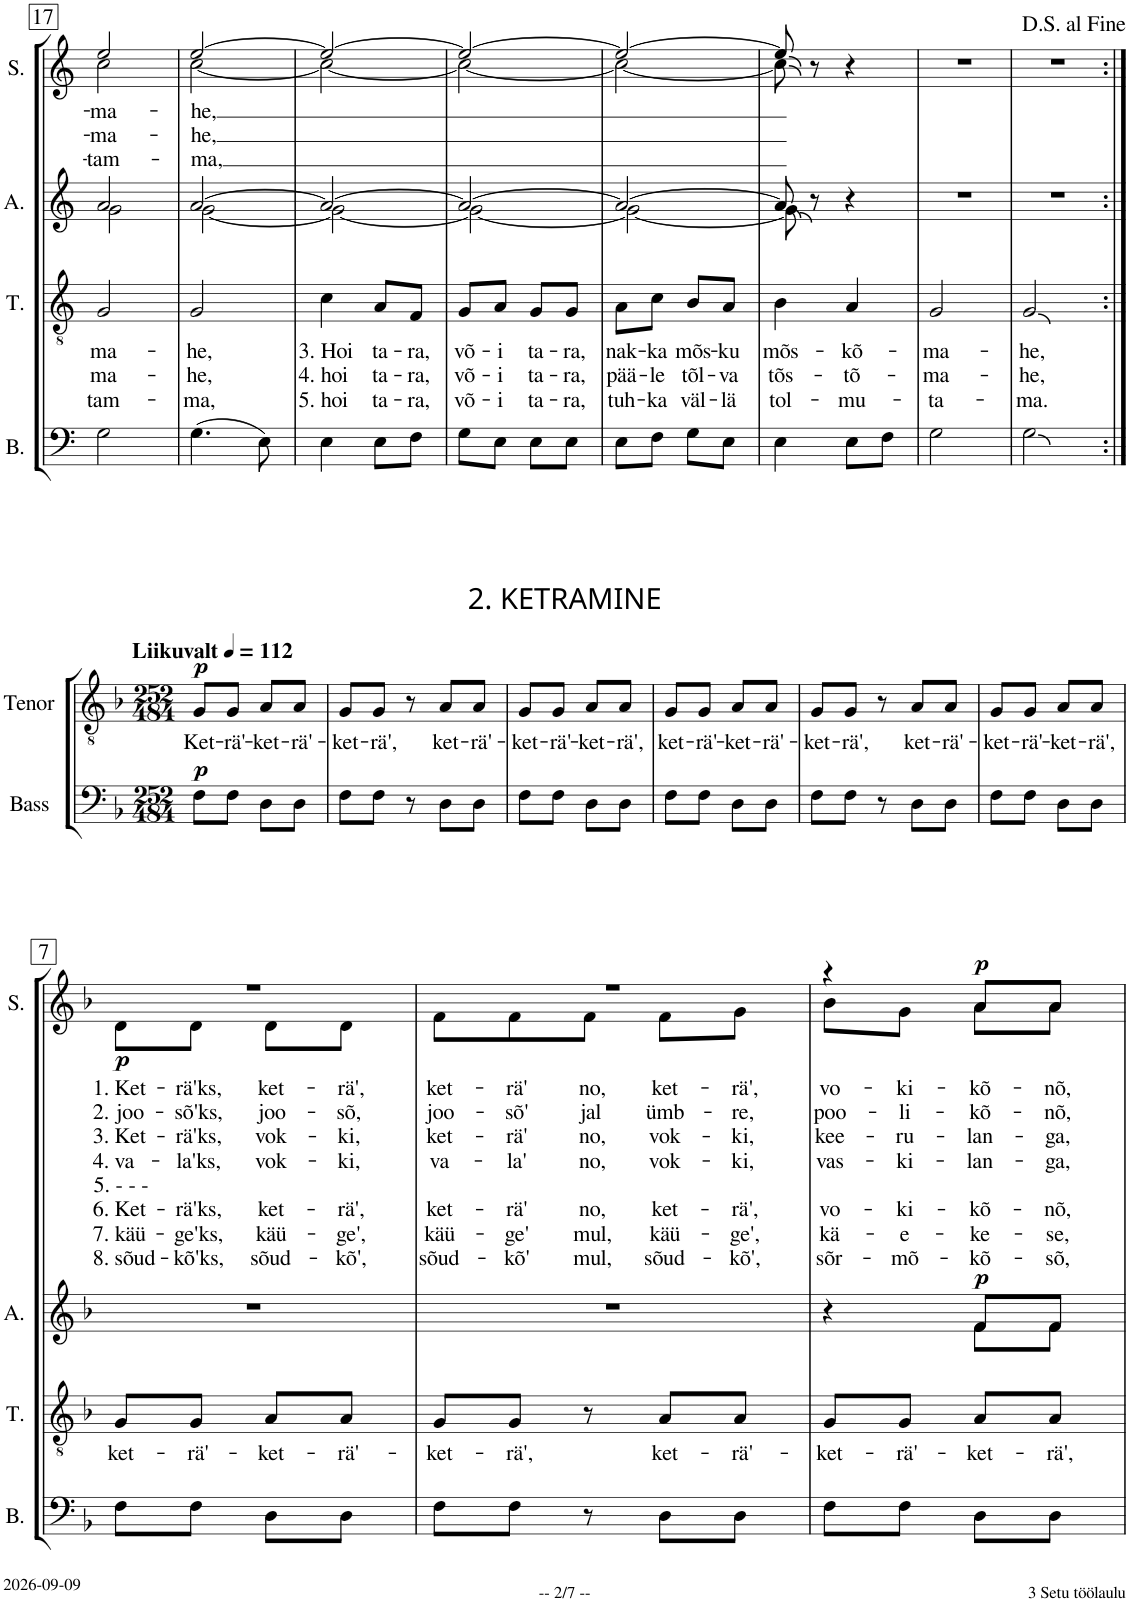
**kern	**dynam	**kern	**text	**text	**text	**dynam	**kern	**dynam	**kern	**text	**text	**text	**text	**text	**text	**text	**text	**dynam
*part4	*part4	*part3	*part3	*part3	*part3	*part3	*part2	*part2	*part1	*part1	*part1	*part1	*part1	*part1	*part1	*part1	*part1	*part1
*staff4	*staff4	*staff3	*staff3	*staff3	*staff3	*staff3	*staff2	*staff2	*staff1	*staff1	*staff1	*staff1	*staff1	*staff1	*staff1	*staff1	*staff1	*staff1
*I"Bass	*	*I"Tenor	*	*	*	*	*I"Alto	*	*I"Soprano	*	*	*	*	*	*	*	*	*
*I'B.	*	*I'T.	*	*	*	*	*I'A.	*	*I'S.	*	*	*	*	*	*	*	*	*
!!LO:PB:g=z
*clefF4	*	*clefGv2	*	*	*	*	*clefG2	*	*clefG2	*	*	*	*	*	*	*	*	*
*	*	*	*	*	*	*	*Trd1c2	*	*	*	*	*	*	*	*	*	*	*
*k[]	*	*k[]	*	*	*	*	*k[]	*	*k[]	*	*	*	*	*	*	*	*	*
*M2/4	*	*M2/4	*	*	*	*	*M2/4	*	*M2/4	*	*	*	*	*	*	*	*	*
=17	=17	=17	=17	=17	=17	=17	=17	=17	=17	=17	=17	=17	=17	=17	=17	=17	=17	=17
!	!	!	!LO:LY:b	!LO:LY:b	!LO:LY:b	!	!	!	!	!LO:LY:b	!LO:LY:b	!LO:LY:b	!	!	!	!	!	!
*	*	*	*	*	*	*	*^	*	*^	*	*	*	*	*	*	*	*	*
2G\	.	2G/	ma-	ma-	tam-	.	2a/	2g\	.	2ee/	2cc\	-ma-	-ma-	-tam-	.	.	.	.	.	.
=18	=18	=18	=18	=18	=18	=18	=18	=18	=18	=18	=18	=18	=18	=18	=18	=18	=18	=18	=18	=18
!	!	!	!LO:LY:b	!LO:LY:b	!LO:LY:b	!	!	!	!	!	!	!LO:LY:b	!LO:LY:b	!LO:LY:b	!	!	!	!	!	!
(4.G\	.	2G/	-he,	-he,	-ma,	.	[2a/	[2g\	.	[2ee/	[2cc\	-he,	-he,	-ma,	.	.	.	.	.	.
8E\)	.	.	.	.	.	.	.	.	.	.	.	.	.	.	.	.	.	.	.	.
=19	=19	=19	=19	=19	=19	=19	=19	=19	=19	=19	=19	=19	=19	=19	=19	=19	=19	=19	=19	=19
!	!	!	!LO:LY:b	!LO:LY:b	!LO:LY:b	!	!	!	!	!	!	!	!	!	!	!	!	!	!	!
4E\	.	4c\	3. Hoi	4. hoi	5. hoi	.	2a/_	2g\_	.	2ee/_	2cc\_	.	.	.	.	.	.	.	.	.
!	!	!	!LO:LY:b	!LO:LY:b	!LO:LY:b	!	!	!	!	!	!	!	!	!	!	!	!	!	!	!
8E\L	.	8A/L	ta-	ta-	ta-	.	.	.	.	.	.	.	.	.	.	.	.	.	.	.
!	!	!	!LO:LY:b	!LO:LY:b	!LO:LY:b	!	!	!	!	!	!	!	!	!	!	!	!	!	!	!
8F\J	.	8F/J	-ra,	-ra,	-ra,	.	.	.	.	.	.	.	.	.	.	.	.	.	.	.
=20	=20	=20	=20	=20	=20	=20	=20	=20	=20	=20	=20	=20	=20	=20	=20	=20	=20	=20	=20	=20
!	!	!	!LO:LY:b	!LO:LY:b	!LO:LY:b	!	!	!	!	!	!	!	!	!	!	!	!	!	!	!
8G\L	.	8G/L	võ-	võ-	võ-	.	2a/_	2g\_	.	2ee/_	2cc\_	.	.	.	.	.	.	.	.	.
!	!	!	!LO:LY:b	!LO:LY:b	!LO:LY:b	!	!	!	!	!	!	!	!	!	!	!	!	!	!	!
8E\J	.	8A/J	-i	-i	-i	.	.	.	.	.	.	.	.	.	.	.	.	.	.	.
!	!	!	!LO:LY:b	!LO:LY:b	!LO:LY:b	!	!	!	!	!	!	!	!	!	!	!	!	!	!	!
8E\L	.	8G/L	ta-	ta-	ta-	.	.	.	.	.	.	.	.	.	.	.	.	.	.	.
!	!	!	!LO:LY:b	!LO:LY:b	!LO:LY:b	!	!	!	!	!	!	!	!	!	!	!	!	!	!	!
8E\J	.	8G/J	-ra,	-ra,	-ra,	.	.	.	.	.	.	.	.	.	.	.	.	.	.	.
=21	=21	=21	=21	=21	=21	=21	=21	=21	=21	=21	=21	=21	=21	=21	=21	=21	=21	=21	=21	=21
!	!	!	!LO:LY:b	!LO:LY:b	!LO:LY:b	!	!	!	!	!	!	!	!	!	!	!	!	!	!	!
8E\L	.	8A\L	nak-	pää-	tuh-	.	2a/_	2g\_	.	2ee/_	2cc\_	.	.	.	.	.	.	.	.	.
!	!	!	!LO:LY:b	!LO:LY:b	!LO:LY:b	!	!	!	!	!	!	!	!	!	!	!	!	!	!	!
8F\J	.	8c\J	-ka	-le	-ka	.	.	.	.	.	.	.	.	.	.	.	.	.	.	.
!	!	!	!LO:LY:b	!LO:LY:b	!LO:LY:b	!	!	!	!	!	!	!	!	!	!	!	!	!	!	!
8G\L	.	8B/L	mõs-	tõl-	väl-	.	.	.	.	.	.	.	.	.	.	.	.	.	.	.
!	!	!	!LO:LY:b	!LO:LY:b	!LO:LY:b	!	!	!	!	!	!	!	!	!	!	!	!	!	!	!
8E\J	.	8A/J	-ku	-va	-lä	.	.	.	.	.	.	.	.	.	.	.	.	.	.	.
=22	=22	=22	=22	=22	=22	=22	=22	=22	=22	=22	=22	=22	=22	=22	=22	=22	=22	=22	=22	=22
!	!	!	!LO:LY:b	!LO:LY:b	!LO:LY:b	!	!	!	!	!	!	!	!	!	!	!	!	!	!	!
4E\	.	4B\	mõs-	tõs-	tol-	.	8a/]	8g\]	.	8ee/]	8cc\]	.	.	.	.	.	.	.	.	.
.	.	.	.	.	.	.	8r	4.ryy	.	8r	4.ryy	.	.	.	.	.	.	.	.	.
!	!	!	!LO:LY:b	!LO:LY:b	!LO:LY:b	!	!	!	!	!	!	!	!	!	!	!	!	!	!	!
8E\L	.	4A/	-kõ-	-tõ-	-mu-	.	4r	.	.	4r	.	.	.	.	.	.	.	.	.	.
8F\J	.	.	.	.	.	.	.	.	.	.	.	.	.	.	.	.	.	.	.	.
*	*	*	*	*	*	*	*v	*v	*	*	*	*	*	*	*	*	*	*	*	*
*	*	*	*	*	*	*	*	*	*v	*v	*	*	*	*	*	*	*	*	*
=23	=23	=23	=23	=23	=23	=23	=23	=23	=23	=23	=23	=23	=23	=23	=23	=23	=23	=23
!	!	!	!LO:LY:b	!LO:LY:b	!LO:LY:b	!	!	!	!	!	!	!	!	!	!	!	!	!
2G\	.	2G/	-ma-	-ma-	-ta-	.	2r	.	2r	.	.	.	.	.	.	.	.	.
=24	=24	=24	=24	=24	=24	=24	=24	=24	=24	=24	=24	=24	=24	=24	=24	=24	=24	=24
!	!	!	!LO:LY:b	!LO:LY:b	!LO:LY:b	!	!	!	!	!	!	!	!	!	!	!	!	!
2G\	.	2G/	-he,	-he,	-ma.	.	2r	.	2r	.	.	.	.	.	.	.	.	.
!!LO:LB:g=z
=1:|!	=1:|!	=1:|!	=1:|!	=1:|!	=1:|!	=1:|!	=1:|!	=1:|!	=1:|!	=1:|!	=1:|!	=1:|!	=1:|!	=1:|!	=1:|!	=1:|!	=1:|!	=1:|!
*k[b-]	*	*k[b-]	*	*	*	*	*k[b-]	*	*k[b-]	*	*	*	*	*	*	*	*	*
*M252/484	*	*M252/484	*	*	*	*	*M252/484	*	*M252/484	*	*	*	*	*	*	*	*	*
*	*	*	*	*	*	*	*	*	*MM112	*	*	*	*	*	*	*	*	*
!	!	!	!	!	!	!	!	!	!LO:TX:a:B:t=Liikuvalt	!	!	!	!	!	!	!	!	!
!	!LO:DY:a	!	!LO:LY:b	!	!	!LO:DY:a	!	!	!	!	!	!	!	!	!	!	!	!
8F\L	p	8G/L	Ket-	.	.	p	121%63r	.	121%63r	.	.	.	.	.	.	.	.	.
!	!	!	!LO:LY:b	!	!	!	!	!	!	!	!	!	!	!	!	!	!	!
8F\J	.	8G/J	-rä'-	.	.	.	.	.	.	.	.	.	.	.	.	.	.	.
!	!	!	!LO:LY:b	!	!	!	!	!	!	!	!	!	!	!	!	!	!	!
8D\L	.	8A/L	-ket-	.	.	.	.	.	.	.	.	.	.	.	.	.	.	.
!	!	!	!LO:LY:b	!	!	!	!	!	!	!	!	!	!	!	!	!	!	!
8D\J	.	8A/J	-rä'-	.	.	.	.	.	.	.	.	.	.	.	.	.	.	.
242%5ryy	.	242%5ryy	.	.	.	.	.	.	.	.	.	.	.	.	.	.	.	.
=2	=2	=2	=2	=2	=2	=2	=2	=2	=2	=2	=2	=2	=2	=2	=2	=2	=2	=2
!	!	!	!LO:LY:b	!	!	!	!	!	!	!	!	!	!	!	!	!	!	!
8F\L	.	8G/L	-ket-	.	.	.	121%63r	.	121%63r	.	.	.	.	.	.	.	.	.
!	!	!	!LO:LY:b	!	!	!	!	!	!	!	!	!	!	!	!	!	!	!
8F\J	.	8G/J	-rä',	.	.	.	.	.	.	.	.	.	.	.	.	.	.	.
8r	.	8r	.	.	.	.	.	.	.	.	.	.	.	.	.	.	.	.
!	!	!	!LO:LY:b	!	!	!	!	!	!	!	!	!	!	!	!	!	!	!
8D\L	.	8A/L	ket-	.	.	.	.	.	.	.	.	.	.	.	.	.	.	.
!	!	!	!LO:LY:b	!	!	!	!	!	!	!	!	!	!	!	!	!	!	!
[242%5D\	.	[242%5A/	-rä'-	.	.	.	.	.	.	.	.	.	.	.	.	.	.	.
=3	=3	=3	=3	=3	=3	=3	=3	=3	=3	=3	=3	=3	=3	=3	=3	=3	=3	=3
!	!	!	!LO:LY:b	!	!	!	!	!	!	!	!	!	!	!	!	!	!	!
8F\L	.	8G/L	-ket-	.	.	.	121%63r	.	121%63r	.	.	.	.	.	.	.	.	.
968%101D\J]	.	968%101A/J]	.	.	.	.	.	.	.	.	.	.	.	.	.	.	.	.
!	!	!	!LO:LY:b	!	!	!	!	!	!	!	!	!	!	!	!	!	!	!
8F\J	.	8G/J	-rä'-	.	.	.	.	.	.	.	.	.	.	.	.	.	.	.
!	!	!	!LO:LY:b	!	!	!	!	!	!	!	!	!	!	!	!	!	!	!
8D\L	.	8A/L	-ket-	.	.	.	.	.	.	.	.	.	.	.	.	.	.	.
!	!	!	!LO:LY:b	!	!	!	!	!	!	!	!	!	!	!	!	!	!	!
8D\J	.	8A/J	-rä',	.	.	.	.	.	.	.	.	.	.	.	.	.	.	.
.	.	.	.	.	.	.	968%81ryy	.	968%81ryy	.	.	.	.	.	.	.	.	.
=4	=4	=4	=4	=4	=4	=4	=4	=4	=4	=4	=4	=4	=4	=4	=4	=4	=4	=4
!	!	!	!LO:LY:b	!	!	!	!	!	!	!	!	!	!	!	!	!	!	!
8F\L	.	8G/L	ket-	.	.	.	121%63r	.	121%63r	.	.	.	.	.	.	.	.	.
!	!	!	!LO:LY:b	!	!	!	!	!	!	!	!	!	!	!	!	!	!	!
8F\J	.	8G/J	-rä'-	.	.	.	.	.	.	.	.	.	.	.	.	.	.	.
!	!	!	!LO:LY:b	!	!	!	!	!	!	!	!	!	!	!	!	!	!	!
8D\L	.	8A/L	-ket-	.	.	.	.	.	.	.	.	.	.	.	.	.	.	.
!	!	!	!LO:LY:b	!	!	!	!	!	!	!	!	!	!	!	!	!	!	!
8D\J	.	8A/J	-rä'-	.	.	.	.	.	.	.	.	.	.	.	.	.	.	.
242%5ryy	.	242%5ryy	.	.	.	.	.	.	.	.	.	.	.	.	.	.	.	.
=5	=5	=5	=5	=5	=5	=5	=5	=5	=5	=5	=5	=5	=5	=5	=5	=5	=5	=5
!	!	!	!LO:LY:b	!	!	!	!	!	!	!	!	!	!	!	!	!	!	!
8F\L	.	8G/L	-ket-	.	.	.	121%63r	.	121%63r	.	.	.	.	.	.	.	.	.
!	!	!	!LO:LY:b	!	!	!	!	!	!	!	!	!	!	!	!	!	!	!
8F\J	.	8G/J	-rä',	.	.	.	.	.	.	.	.	.	.	.	.	.	.	.
8r	.	8r	.	.	.	.	.	.	.	.	.	.	.	.	.	.	.	.
!	!	!	!LO:LY:b	!	!	!	!	!	!	!	!	!	!	!	!	!	!	!
8D\L	.	8A/L	ket-	.	.	.	.	.	.	.	.	.	.	.	.	.	.	.
!	!	!	!LO:LY:b	!	!	!	!	!	!	!	!	!	!	!	!	!	!	!
[242%5D\	.	[242%5A/	-rä'-	.	.	.	.	.	.	.	.	.	.	.	.	.	.	.
=6	=6	=6	=6	=6	=6	=6	=6	=6	=6	=6	=6	=6	=6	=6	=6	=6	=6	=6
!	!	!	!LO:LY:b	!	!	!	!	!	!	!	!	!	!	!	!	!	!	!
8F\L	.	8G/L	-ket-	.	.	.	121%63r	.	121%63r	.	.	.	.	.	.	.	.	.
968%101D\J]	.	968%101A/J]	.	.	.	.	.	.	.	.	.	.	.	.	.	.	.	.
!	!	!	!LO:LY:b	!	!	!	!	!	!	!	!	!	!	!	!	!	!	!
8F\J	.	8G/J	-rä'-	.	.	.	.	.	.	.	.	.	.	.	.	.	.	.
!	!	!	!LO:LY:b	!	!	!	!	!	!	!	!	!	!	!	!	!	!	!
8D\L	.	8A/L	-ket-	.	.	.	.	.	.	.	.	.	.	.	.	.	.	.
!	!	!	!LO:LY:b	!	!	!	!	!	!	!	!	!	!	!	!	!	!	!
8D\J	.	8A/J	-rä',	.	.	.	.	.	.	.	.	.	.	.	.	.	.	.
.	.	.	.	.	.	.	968%81ryy	.	968%81ryy	.	.	.	.	.	.	.	.	.
!!LO:LB:g=z
=7	=7	=7	=7	=7	=7	=7	=7	=7	=7	=7	=7	=7	=7	=7	=7	=7	=7	=7
!	!	!	!LO:LY:b	!	!	!	!	!	!	!LO:LY:b	!LO:LY:b	!LO:LY:b	!LO:LY:b	!LO:LY:b	!LO:LY:b	!LO:LY:b	!LO:LY:b	!LO:DY:b
*	*	*	*	*	*	*	*	*	*^	*	*	*	*	*	*	*	*	*
8F\L	.	8G/L	ket-	.	.	.	121%63r	.	121%63r	8d\L	1. Ket-	2. joo-	3. Ket-	4. va-	5. - - -	6. Ket-	7. käü-	8. sõud-	p
!	!	!	!LO:LY:b	!	!	!	!	!	!	!	!LO:LY:b	!LO:LY:b	!LO:LY:b	!LO:LY:b	!	!LO:LY:b	!LO:LY:b	!LO:LY:b	!
8F\J	.	8G/J	-rä'-	.	.	.	.	.	.	8d\J	-rä'ks,	-sõ'ks,	-rä'ks,	-la'ks,	.	-rä'ks,	-ge'ks,	-kõ'ks,	.
!	!	!	!LO:LY:b	!	!	!	!	!	!	!	!LO:LY:b	!LO:LY:b	!LO:LY:b	!LO:LY:b	!	!LO:LY:b	!LO:LY:b	!LO:LY:b	!
8D\L	.	8A/L	-ket-	.	.	.	.	.	.	8d\L	ket-	joo-	vok-	vok-	.	ket-	käü-	sõud-	.
!	!	!	!LO:LY:b	!	!	!	!	!	!	!	!LO:LY:b	!LO:LY:b	!LO:LY:b	!LO:LY:b	!	!LO:LY:b	!LO:LY:b	!LO:LY:b	!
8D\J	.	8A/J	-rä'-	.	.	.	.	.	.	8d\J	-rä',	-sõ,	-ki,	-ki,	.	-rä',	-ge',	-kõ',	.
242%5ryy	.	242%5ryy	.	.	.	.	.	.	.	242%5ryy	.	.	.	.	.	.	.	.	.
=8	=8	=8	=8	=8	=8	=8	=8	=8	=8	=8	=8	=8	=8	=8	=8	=8	=8	=8	=8
!	!	!	!LO:LY:b	!	!	!	!	!	!	!	!LO:LY:b	!LO:LY:b	!LO:LY:b	!LO:LY:b	!	!LO:LY:b	!LO:LY:b	!LO:LY:b	!
8F\L	.	8G/L	-ket-	.	.	.	121%63r	.	121%63r	8f\L	ket-	joo-	ket-	va-	.	ket-	käü-	sõud-	.
!	!	!	!LO:LY:b	!	!	!	!	!	!	!	!LO:LY:b	!LO:LY:b	!LO:LY:b	!LO:LY:b	!	!LO:LY:b	!LO:LY:b	!LO:LY:b	!
8F\J	.	8G/J	-rä',	.	.	.	.	.	.	8f\	-rä'	-sõ'	-rä'	-la'	.	-rä'	-ge'	-kõ'	.
!	!	!	!	!	!	!	!	!	!	!	!LO:LY:b	!LO:LY:b	!LO:LY:b	!LO:LY:b	!	!LO:LY:b	!LO:LY:b	!LO:LY:b	!
8r	.	8r	.	.	.	.	.	.	.	8f\J	no,	jal	no,	no,	.	no,	mul,	mul,	.
!	!	!	!LO:LY:b	!	!	!	!	!	!	!	!LO:LY:b	!LO:LY:b	!LO:LY:b	!LO:LY:b	!	!LO:LY:b	!LO:LY:b	!LO:LY:b	!
8D\L	.	8A/L	ket-	.	.	.	.	.	.	8f\L	ket-	ümb-	vok-	vok-	.	ket-	käü-	sõud-	.
!	!	!	!LO:LY:b	!	!	!	!	!	!	!	!LO:LY:b	!LO:LY:b	!LO:LY:b	!LO:LY:b	!	!LO:LY:b	!LO:LY:b	!LO:LY:b	!
[242%5D\	.	[242%5A/	-rä'-	.	.	.	.	.	.	[242%5g\	-rä',	-re,	-ki,	-ki,	.	-rä',	-ge',	-kõ',	.
=9	=9	=9	=9	=9	=9	=9	=9	=9	=9	=9	=9	=9	=9	=9	=9	=9	=9	=9	=9
!	!	!	!LO:LY:b	!	!	!	!	!	!	!	!LO:LY:b	!LO:LY:b	!LO:LY:b	!LO:LY:b	!	!LO:LY:b	!LO:LY:b	!LO:LY:b	!
*	*	*	*	*	*	*	*^	*	*	*	*	*	*	*	*	*	*	*	*
8F\L	.	8G/L	-ket-	.	.	.	4r	4ryy	.	4r	8b-\L	vo-	poo-	kee-	vas-	.	vo-	kä-	sõr-	.
968%101D\J]	.	968%101A/J]	.	.	.	.	.	.	.	.	968%101g\J]	.	.	.	.	.	.	.	.	.
!	!	!	!LO:LY:b	!	!	!	!	!	!	!	!	!LO:LY:b	!LO:LY:b	!LO:LY:b	!LO:LY:b	!	!LO:LY:b	!LO:LY:b	!LO:LY:b	!
8F\J	.	8G/J	-rä'-	.	.	.	.	.	.	.	8g\J	-ki-	-li-	-ru-	-ki-	.	-ki-	-e-	-mõ-	.
!	!	!	!	!	!	!	!	!	!LO:DY:a	!	!	!	!	!	!	!	!	!	!	!LO:DY:a
.	.	.	.	.	.	.	8f/L	8f\L	p	8a/L	.	.	.	.	.	.	.	.	.	p
!	!	!	!LO:LY:b	!	!	!	!	!	!	!	!	!LO:LY:b	!LO:LY:b	!LO:LY:b	!LO:LY:b	!	!LO:LY:b	!LO:LY:b	!LO:LY:b	!
8D\L	.	8A/L	-ket-	.	.	.	.	.	.	.	8a\L	-kõ-	-kõ-	-lan-	-lan-	.	-kõ-	-ke-	-kõ-	.
.	.	.	.	.	.	.	8f/J	8f\J	.	8a/J	.	.	.	.	.	.	.	.	.	.
!	!	!	!LO:LY:b	!	!	!	!	!	!	!	!	!LO:LY:b	!LO:LY:b	!LO:LY:b	!LO:LY:b	!	!LO:LY:b	!LO:LY:b	!LO:LY:b	!
8D\J	.	8A/J	-rä',	.	.	.	.	.	.	.	8a\J	-nõ,	-nõ,	-ga,	-ga,	.	-nõ,	-se,	-sõ,	.
.	.	.	.	.	.	.	968%101ryy	968%101ryy	.	968%101ryy	.	.	.	.	.	.	.	.	.	.
*	*	*	*	*	*	*	*v	*v	*	*	*	*	*	*	*	*	*	*	*	*
*	*	*	*	*	*	*	*	*	*v	*v	*	*	*	*	*	*	*	*	*
=	=	=	=	=	=	=	=	=	=	=	=	=	=	=	=	=	=	=
*-	*-	*-	*-	*-	*-	*-	*-	*-	*-	*-	*-	*-	*-	*-	*-	*-	*-	*-
